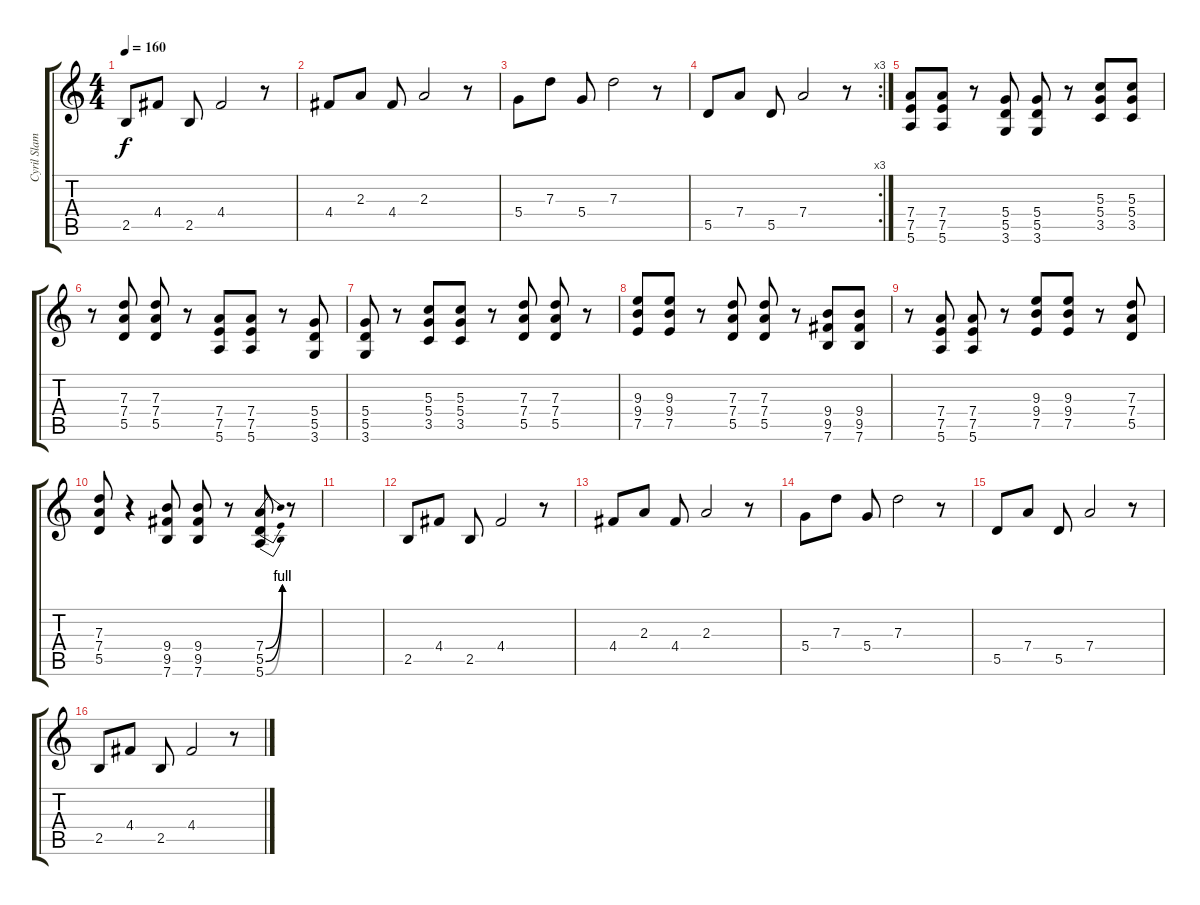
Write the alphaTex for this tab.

\track ("Cyril Slama" "Cyril Slam") {instrument distortionguitar}
\staff {score tabs}
\tuning (E4 B3 G3 D3 A2 E2) {hide}
\ts (4 4)
\tempo 160
\clef g2
\ks c
2.5.8{dy f instrument distortionguitar} 4.4.8 2.5.8 4.4.2 r.8 |
4.4.8 2.3.8 4.4.8 2.3.2 r.8 |
5.4.8 7.3.8 5.4.8 7.3.2 r.8 |
\rc 3
5.5.8 7.4.8 5.5.8 7.4.2 r.8 |
(7.4 7.5 5.6).8 (7.4 7.5 5.6).8 r.8 (5.4 5.5 3.6).8 (5.4 5.5 3.6).8 r.8 (5.3 5.4 3.5).8 (5.3 5.4 3.5).8 |
r.8 (7.3 7.4 5.5).8 (7.3 7.4 5.5).8 r.8 (7.4 7.5 5.6).8 (7.4 7.5 5.6).8 r.8 (5.4 5.5 3.6).8 |
(5.4 5.5 3.6).8 r.8 (5.3 5.4 3.5).8 (5.3 5.4 3.5).8 r.8 (7.3 7.4 5.5).8 (7.3 7.4 5.5).8 r.8 |
(9.3 9.4 7.5).8 (9.3 9.4 7.5).8 r.8 (7.3 7.4 5.5).8 (7.3 7.4 5.5).8 r.8 (9.4 9.5 7.6).8 (9.4 9.5 7.6).8 |
r.8 (7.4 7.5 5.6).8 (7.4 7.5 5.6).8 r.8 (9.3 9.4 7.5).8 (9.3 9.4 7.5).8 r.8 (7.3 7.4 5.5).8 |
(7.3 7.4 5.5).8 r.4 (9.4 9.5 7.6).8 (9.4 9.5 7.6).8 r.8 (7.4{be (bend 0 0 60 4)} 5.5{be (bend 0 0 60 4)} 5.6{be (bend 0 0 60 4)}).8 r.8 |
|
2.5.8 4.4.8 2.5.8 4.4.2 r.8 |
4.4.8 2.3.8 4.4.8 2.3.2 r.8 |
5.4.8 7.3.8 5.4.8 7.3.2 r.8 |
5.5.8 7.4.8 5.5.8 7.4.2 r.8 |
2.5.8 4.4.8 2.5.8 4.4.2 r.8
